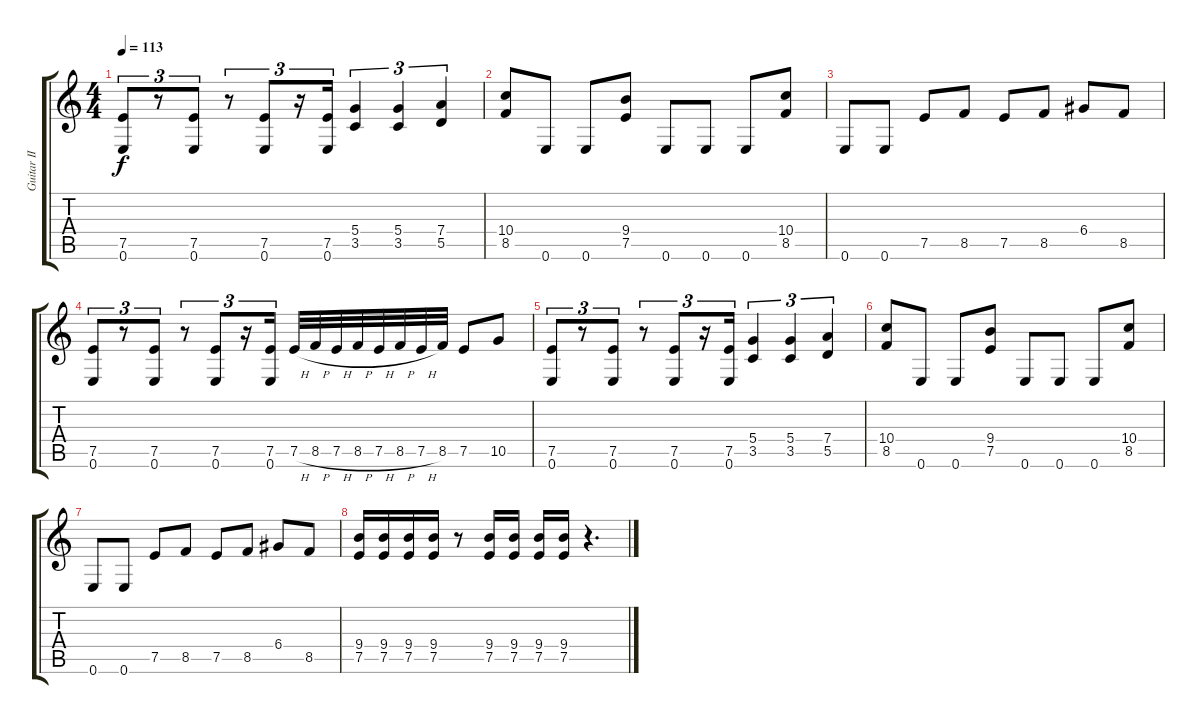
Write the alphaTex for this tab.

\track ("Guitar II (Rhythm)" "Guitar II ") {instrument distortionguitar}
\staff {score tabs}
\tuning (E4 B3 G3 D3 A2 E2) {hide}
\ts (4 4)
\tempo 113
\clef g2
\ks c
(7.5 0.6).8{tu (3 2) dy f} r.8{tu (3 2)} (7.5 0.6).8{tu (3 2)} r.8{tu (3 2)} (7.5 0.6).8{tu (3 2)} r.16{tu (3 2)} (7.5 0.6).16{tu (3 2)} (5.4 3.5).4{tu (3 2)} (5.4 3.5).4{tu (3 2)} (7.4 5.5).4{tu (3 2)} |
(10.4 8.5).8 0.6.8 0.6.8 (9.4 7.5).8 0.6.8 0.6.8 0.6.8 (10.4 8.5).8 |
0.6.8 0.6.8 7.5.8 8.5.8 7.5.8 8.5.8 6.4.8 8.5.8 |
(7.5 0.6).8{tu (3 2)} r.8{tu (3 2)} (7.5 0.6).8{tu (3 2)} r.8{tu (3 2)} (7.5 0.6).8{tu (3 2)} r.16{tu (3 2)} (7.5 0.6).16{tu (3 2)} 7.5{h}.32 8.5{h}.32 7.5{h}.32 8.5{h}.32 7.5{h}.32 8.5{h}.32 7.5{h}.32 8.5.32 7.5.8 10.5.8 |
(7.5 0.6).8{tu (3 2)} r.8{tu (3 2)} (7.5 0.6).8{tu (3 2)} r.8{tu (3 2)} (7.5 0.6).8{tu (3 2)} r.16{tu (3 2)} (7.5 0.6).16{tu (3 2)} (5.4 3.5).4{tu (3 2)} (5.4 3.5).4{tu (3 2)} (7.4 5.5).4{tu (3 2)} |
(10.4 8.5).8 0.6.8 0.6.8 (9.4 7.5).8 0.6.8 0.6.8 0.6.8 (10.4 8.5).8 |
0.6.8 0.6.8 7.5.8 8.5.8 7.5.8 8.5.8 6.4.8 8.5.8 |
(9.4 7.5).16 (9.4 7.5).16 (9.4 7.5).16 (9.4 7.5).16 r.8 (9.4 7.5).16 (9.4 7.5).16 (9.4 7.5).16 (9.4 7.5).16 r.4{d}
